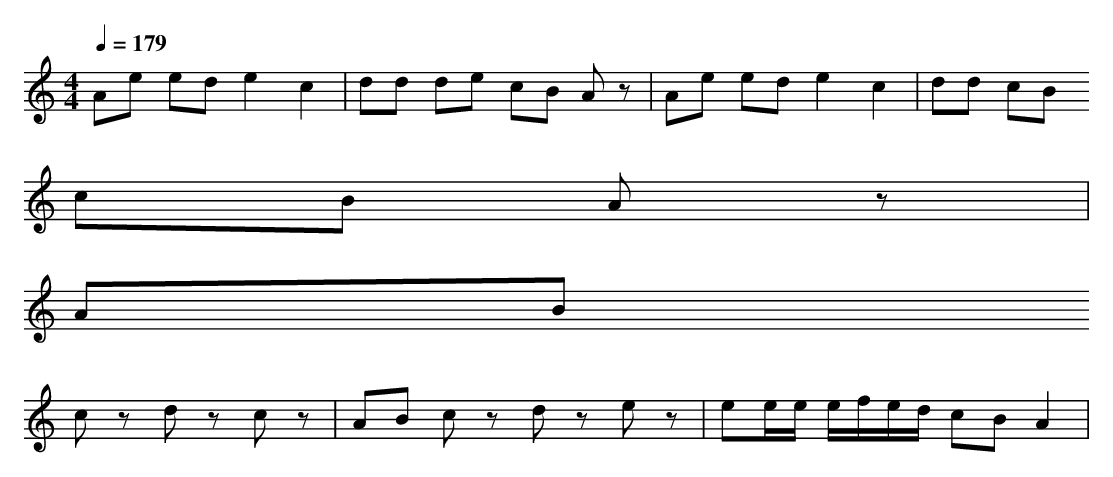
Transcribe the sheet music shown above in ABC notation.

X:1
T:
M: 4/4
L: 1/8
Q:1/4=179
K:C % 0 sharps
Ae ed e2 c2|dd de cB Az|Ae ed e2 c2|dd cB
cB Az|
AB
cz dz cz|AB cz dz ez|ee/2e/2 e/2f/2e/2d/2 cB A2|
